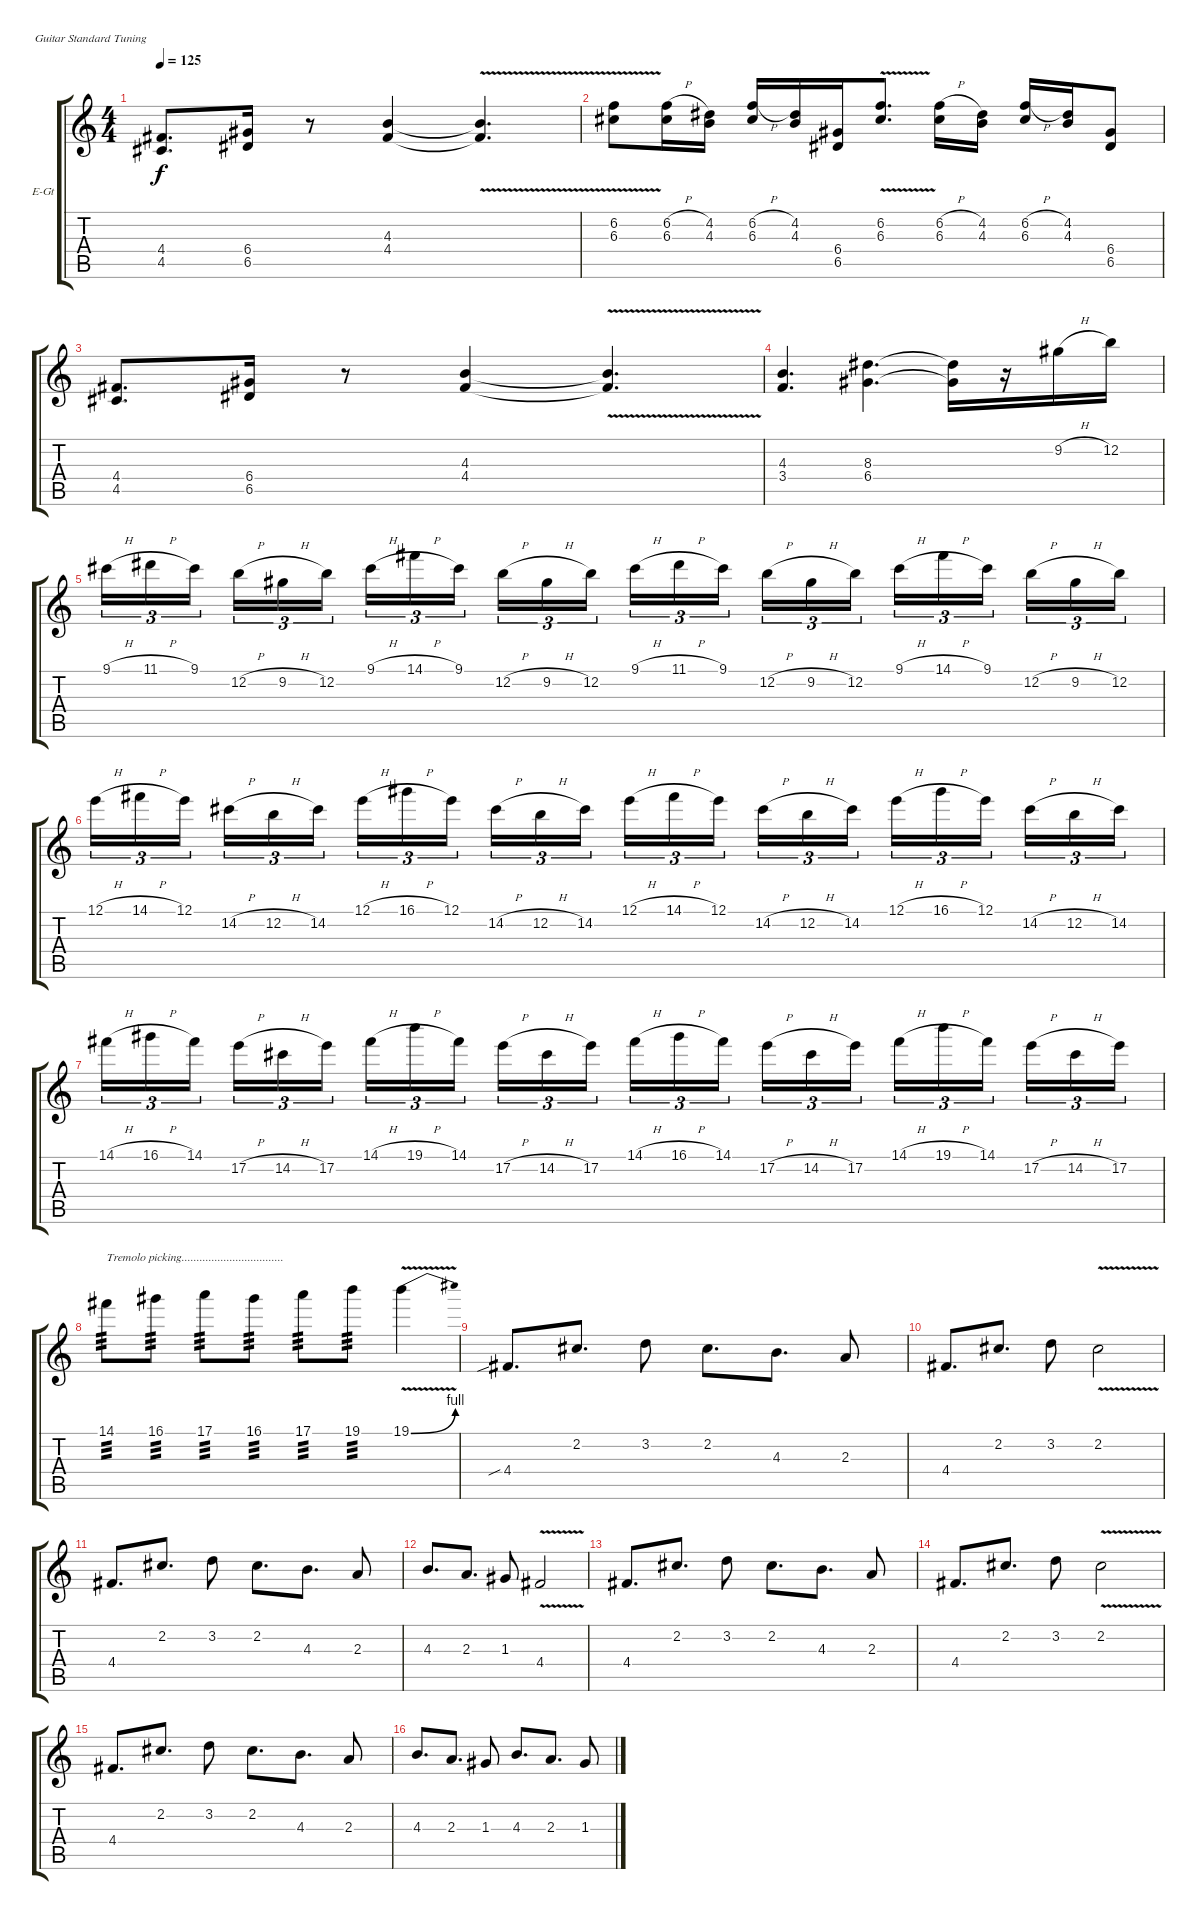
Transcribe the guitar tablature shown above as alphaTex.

\defaultSystemsLayout 4
\bracketExtendMode groupsimilarinstruments
\firstSystemTrackNameOrientation horizontal
\otherSystemsTrackNameOrientation horizontal
\track ("Igor Gianola" "E-Gt") {instrument distortionguitar}
\staff {score tabs}
\tuning (E4 B3 G3 D3 A2 E2)
\ts (4 4)
\tempo 125
\clef g2
\ks c
(4.4 4.5).8{d dy f} (6.4 6.5).16 r.8 (4.4 4.3).4 (4.4{v t} 4.3{v t}).4{d} |
(6.2{v} 6.3{v}).8 (6.3{h} 6.2{h}).16 (4.3 4.2).16 (6.3{h} 6.2{h}).16 (4.2 4.3).16 (6.4 6.5).16 (6.2{v} 6.3{v}).8{d} (6.3 6.2{h}).16 (4.3 4.2).16 (6.3 6.2{h}).16 (4.2 4.3).16 (6.4 6.5).8 |
(4.4 4.5).8{d} (6.4 6.5).16 r.8 (4.4 4.3).4 (4.4{v t} 4.3{v t}).4{d} |
(3.4 4.3).4{d} (6.4 8.3).4{d} (8.3{t} 6.4{t}).16 r.16 9.2{h}.16 12.2.16 |
9.1{h}.16{tu (3 2)} 11.1{h}.16{tu (3 2)} 9.1.16{tu (3 2)} 12.2{h}.16{tu (3 2)} 9.2{h}.16{tu (3 2)} 12.2.16{tu (3 2)} 9.1{h}.16{tu (3 2)} 14.1{h}.16{tu (3 2)} 9.1.16{tu (3 2)} 12.2{h}.16{tu (3 2)} 9.2{h}.16{tu (3 2)} 12.2.16{tu (3 2)} 9.1{h}.16{tu (3 2)} 11.1{h}.16{tu (3 2)} 9.1.16{tu (3 2)} 12.2{h}.16{tu (3 2)} 9.2{h}.16{tu (3 2)} 12.2.16{tu (3 2)} 9.1{h}.16{tu (3 2)} 14.1{h}.16{tu (3 2)} 9.1.16{tu (3 2)} 12.2{h}.16{tu (3 2)} 9.2{h}.16{tu (3 2)} 12.2.16{tu (3 2)} |
12.1{h}.16{tu (3 2)} 14.1{h}.16{tu (3 2)} 12.1.16{tu (3 2)} 14.2{h}.16{tu (3 2)} 12.2{h}.16{tu (3 2)} 14.2.16{tu (3 2)} 12.1{h}.16{tu (3 2)} 16.1{h}.16{tu (3 2)} 12.1.16{tu (3 2)} 14.2{h}.16{tu (3 2)} 12.2{h}.16{tu (3 2)} 14.2.16{tu (3 2)} 12.1{h}.16{tu (3 2)} 14.1{h}.16{tu (3 2)} 12.1.16{tu (3 2)} 14.2{h}.16{tu (3 2)} 12.2{h}.16{tu (3 2)} 14.2.16{tu (3 2)} 12.1{h}.16{tu (3 2)} 16.1{h}.16{tu (3 2)} 12.1.16{tu (3 2)} 14.2{h}.16{tu (3 2)} 12.2{h}.16{tu (3 2)} 14.2.16{tu (3 2)} |
14.1{h}.16{tu (3 2)} 16.1{h}.16{tu (3 2)} 14.1.16{tu (3 2)} 17.2{h}.16{tu (3 2)} 14.2{h}.16{tu (3 2)} 17.2.16{tu (3 2)} 14.1{h}.16{tu (3 2)} 19.1{h}.16{tu (3 2)} 14.1.16{tu (3 2)} 17.2{h}.16{tu (3 2)} 14.2{h}.16{tu (3 2)} 17.2.16{tu (3 2)} 14.1{h}.16{tu (3 2)} 16.1{h}.16{tu (3 2)} 14.1.16{tu (3 2)} 17.2{h}.16{tu (3 2)} 14.2{h}.16{tu (3 2)} 17.2.16{tu (3 2)} 14.1{h}.16{tu (3 2)} 19.1{h}.16{tu (3 2)} 14.1.16{tu (3 2)} 17.2{h}.16{tu (3 2)} 14.2{h}.16{tu (3 2)} 17.2.16{tu (3 2)} |
14.1.8{txt "Tremolo picking.................................." tp 3} 16.1.8{tp 3} 17.1.8{tp 3} 16.1.8{tp 3} 17.1.8{tp 3} 19.1.8{tp 3} 19.1{be (bend 0 0 15 4) v}.4 |
4.4{sib}.8{d} 2.2.8{d} 3.2.8 2.2.8{d} 4.3.8{d} 2.3.8 |
4.4.8{d} 2.2.8{d} 3.2.8 2.2{v}.2 |
4.4.8{d} 2.2.8{d} 3.2.8 2.2.8{d} 4.3.8{d} 2.3.8 |
4.3.8{d} 2.3.8{d} 1.3.8 4.4{v}.2 |
4.4.8{d} 2.2.8{d} 3.2.8 2.2.8{d} 4.3.8{d} 2.3.8 |
4.4.8{d} 2.2.8{d} 3.2.8 2.2{v}.2 |
4.4.8{d} 2.2.8{d} 3.2.8 2.2.8{d} 4.3.8{d} 2.3.8 |
4.3.8{d} 2.3.8{d} 1.3.8 4.3.8{d} 2.3.8{d} 1.3.8
